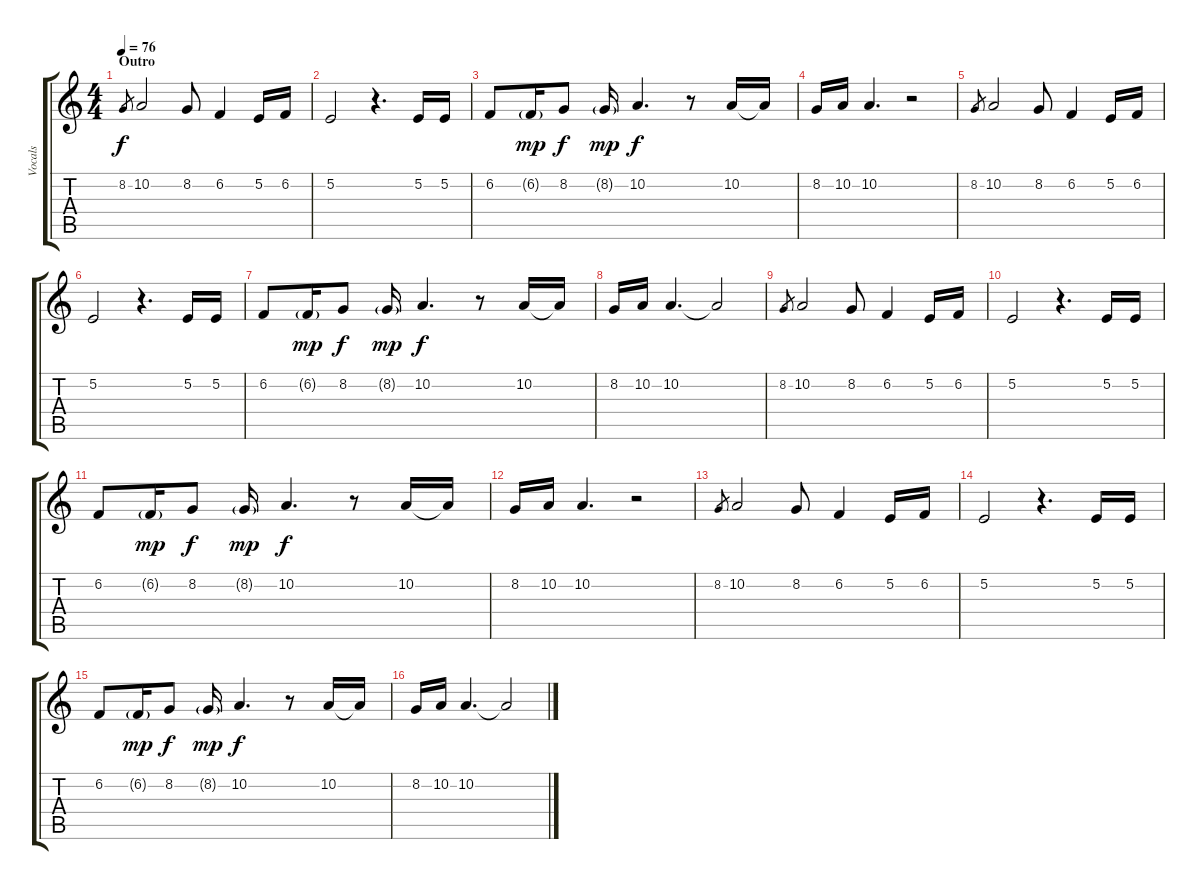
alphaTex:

\track ("Vocals" "Vocals") {instrument trombone}
\staff {score tabs}
\tuning (E4 B3 G3 D3 A2 E2) {hide}
\ts (4 4)
\section ("" "Outro")
\tempo 76
\clef g2
\ks c
8.2.8{gr dy f} 10.2.2 8.2.8 6.2.4 5.2.16 6.2.16 |
5.2.2 r.4{d} 5.2.16 5.2.16 |
6.2.8 6.2{g}.16{dy mp} 8.2.8{dy f} 8.2{g}.16{dy mp} 10.2.4{d dy f} r.8 10.2.16 10.2{t}.16 |
8.2.16 10.2.16 10.2.4{d} r.2 |
8.2.8{gr} 10.2.2 8.2.8 6.2.4 5.2.16 6.2.16 |
5.2.2 r.4{d} 5.2.16 5.2.16 |
6.2.8 6.2{g}.16{dy mp} 8.2.8{dy f} 8.2{g}.16{dy mp} 10.2.4{d dy f} r.8 10.2.16 10.2{t}.16 |
8.2.16 10.2.16 10.2.4{d} 10.2{t}.2 |
8.2.8{gr} 10.2.2 8.2.8 6.2.4 5.2.16 6.2.16 |
5.2.2 r.4{d} 5.2.16 5.2.16 |
6.2.8 6.2{g}.16{dy mp} 8.2.8{dy f} 8.2{g}.16{dy mp} 10.2.4{d dy f} r.8 10.2.16 10.2{t}.16 |
8.2.16 10.2.16 10.2.4{d} r.2 |
8.2.8{gr} 10.2.2 8.2.8 6.2.4 5.2.16 6.2.16 |
5.2.2 r.4{d} 5.2.16 5.2.16 |
6.2.8 6.2{g}.16{dy mp} 8.2.8{dy f} 8.2{g}.16{dy mp} 10.2.4{d dy f} r.8 10.2.16 10.2{t}.16 |
8.2.16 10.2.16 10.2.4{d} 10.2{t}.2
